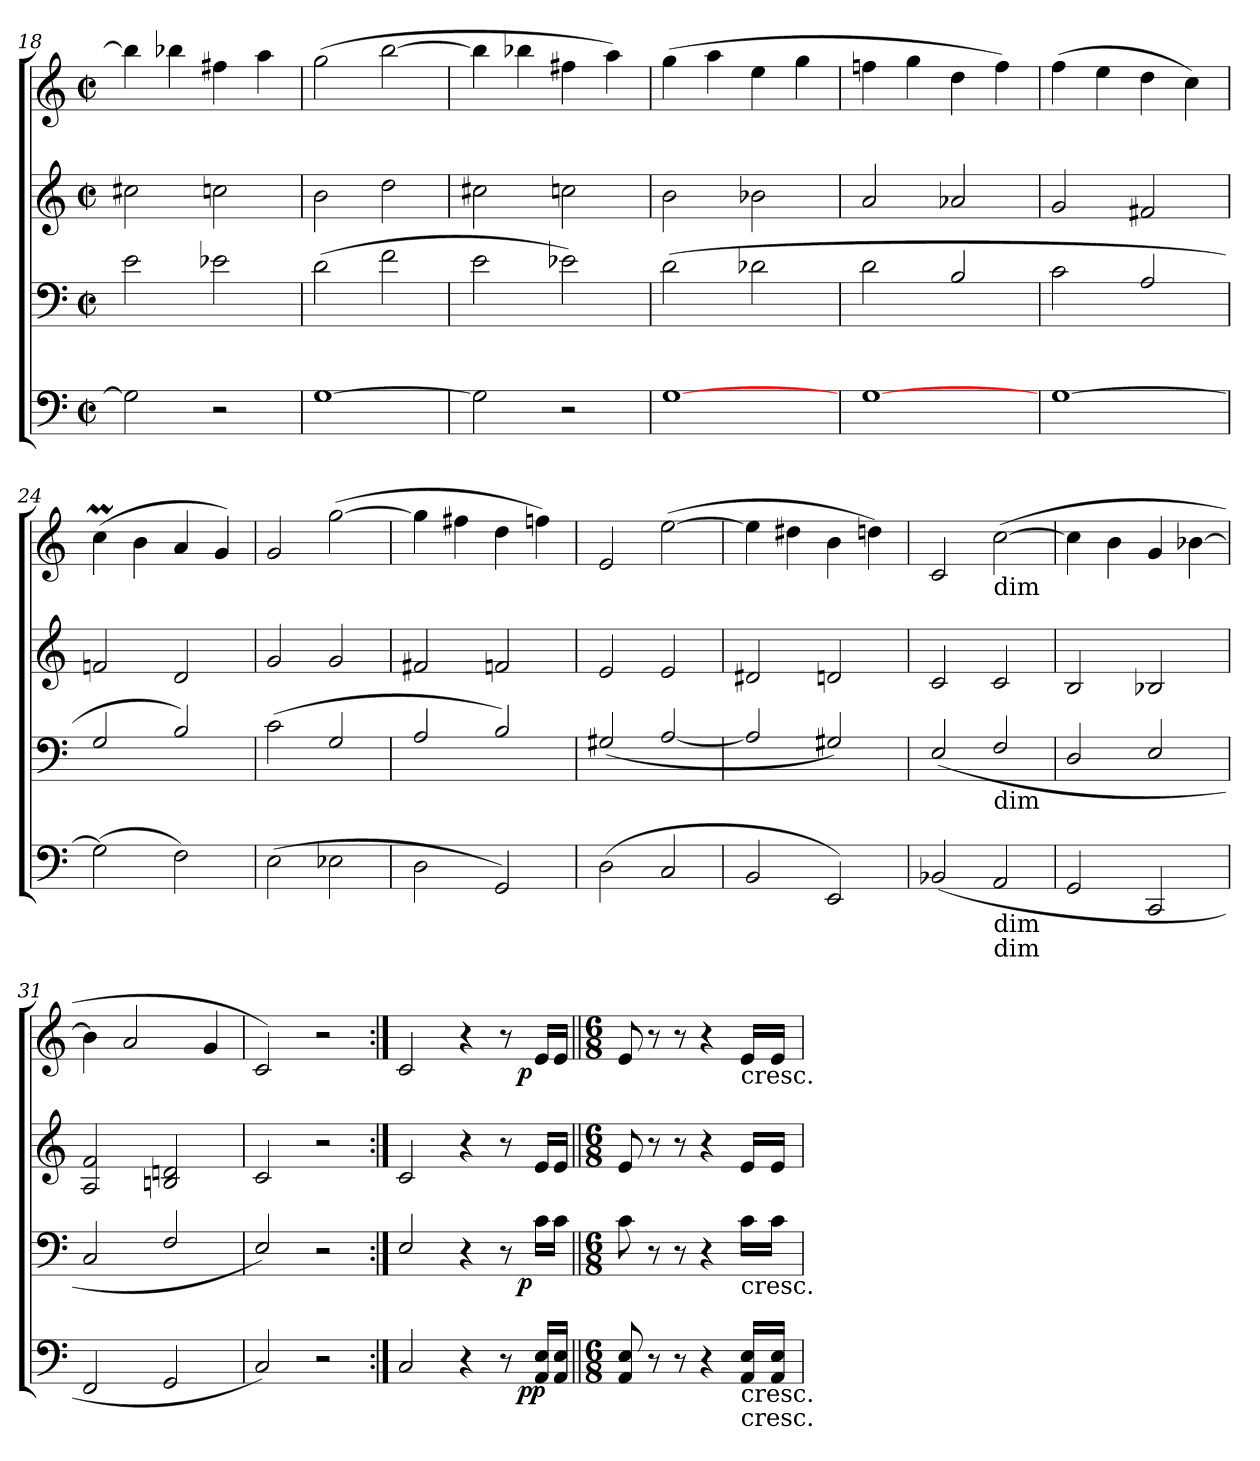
**kern	**dynam	**kern	**dynam	**kern	**kern	**dynam
*part4	*part4	*part3	*part3	*part2	*part1	*part1
*staff4	*staff4	*staff3	*staff3	*staff2	*staff1	*staff1
*M2/2	*	*M2/2	*	*M2/2	*M2/2	*
*met(c|)	*	*met(c|)	*	*met(c|)	*met(c|)	*
=18	=18	=18	=18	=18	=18	=18
2G\]	.	2e\	.	2cc#\	4bb\]	.
.	.	.	.	.	4bb-\	.
2r	.	2e-\	.	2ccn\	4ff#\	.
.	.	.	.	.	4aa\	.
=19	=19	=19	=19	=19	=19	=19
[1G	.	(>2d\	.	2b\	(>2gg\	.
.	.	2f\	.	2dd\	[2bb\	.
=20	=20	=20	=20	=20	=20	=20
2G\]	.	2e\	.	2cc#\	4bb\]	.
.	.	.	.	.	4bb-\	.
2r	.	2e-\)	.	2ccn\	4ff#\	.
.	.	.	.	.	4aa\)	.
=21	=21	=21	=21	=21	=21	=21
[1G	.	(>2d\	.	2b\	(>4gg\	.
.	.	.	.	.	4aa\	.
.	.	2d-\	.	2b-\	4ee\	.
.	.	.	.	.	4gg\	.
=22	=22	=22	=22	=22	=22	=22
[1G	.	2d\	.	2a/	4ffn\	.
.	.	.	.	.	4gg\	.
.	.	2B/	.	2a-/	4dd\	.
.	.	.	.	.	4ff\)	.
=23	=23	=23	=23	=23	=23	=23
[1G	.	2c\	.	2g/	(>4ff\	.
.	.	.	.	.	4ee\	.
.	.	2A/	.	2f#/	4dd\	.
.	.	.	.	.	4cc\)	.
=24	=24	=24	=24	=24	=24	=24
(>2G\]	.	2G/	.	2fn/	(>4ccM\	.
.	.	.	.	.	4b\	.
2F\)	.	2B/)	.	2d/	4a/	.
.	.	.	.	.	4g/)	.
!!LO:LB:g=z
=25	=25	=25	=25	=25	=25	=25
(>2E\	.	(>2c\	.	2g/	2g/	.
2E-\	.	2G/	.	2g/	(>[2gg\	.
=26	=26	=26	=26	=26	=26	=26
2D\	.	2A/	.	2f#/	4gg\]	.
.	.	.	.	.	4ff#\	.
2GG/)	.	2B/)	.	2fn/	4dd\	.
.	.	.	.	.	4ffn\)	.
=27	=27	=27	=27	=27	=27	=27
(>2D\	.	(<2G#/	.	2e/	2e/	.
2C/	.	[2A/	.	2e/	(>[2ee\	.
=28	=28	=28	=28	=28	=28	=28
2BB/	.	2A/]	.	2d#/	4ee\]	.
.	.	.	.	.	4dd#\	.
2EE/)	.	2G#/)	.	2dn/	4b\	.
.	.	.	.	.	4ddn\)	.
=29	=29	=29	=29	=29	=29	=29
(<2BB-/	.	(<2E/	.	2c/	2c/	.
!	!	!	!	!	!LO:TX:b:t=dim	!
!	!	!LO:TX:b:t=dim	!	!	!	!
!LO:TX:b:t=dim	!	!	!	!	!	!
!LO:TX:b:t=dim	!	!	!	!	!	!
2AA/	.	2F/	.	2c/	(>[2cc\	.
=30	=30	=30	=30	=30	=30	=30
2GG/	.	2D/	.	2B/	4cc\]	.
.	.	.	.	.	4b\	.
2CC/	.	2E/	.	2B-/	4g/	.
.	.	.	.	.	[4b-\	.
=31	=31	=31	=31	=31	=31	=31
2FF/	.	2C/	.	2A/ 2f/	4b-\]	.
.	.	.	.	.	2a/	.
2GG/	.	2F/	.	2Bn/ 2dn/	.	.
.	.	.	.	.	4g/	.
=32	=32	=32	=32	=32	=32	=32
2C/)	.	2E/)	.	2c/	2c/)	.
2r	.	2r	.	2r	2r	.
=33:|!	=33:|!	=33:|!	=33:|!	=33:|!	=33:|!	=33:|!
*^	*	*^	*	*	*^	*
2C/	2ryy	.	2E/	2ryy	.	2c/	2c/	2ryy	.
4r	4ryy	.	4r	4ryy	.	4r	4r	4ryy	.
8r	16ryy	.	8r	16ryy	.	8r	8r	16ryy	.
!	!	!LO:DY:b	!	!	!	!	!	!	!
!	!	!LO:DY:n=1:b	!	!	!LO:DY:b	!	!	!	!LO:DY:b
.	8.ryy	p p	.	8.ryy	p	.	.	8.ryy	p
16AA/ 16E/LL	.	.	16c\LL	.	.	16e/LL	16e/LL	.	.
16AA/ 16E/JJ	.	.	16c\JJ	.	.	16e/JJ	16e/JJ	.	.
*v	*v	*	*	*	*	*	*v	*v	*
*	*	*v	*v	*	*	*	*
=34||	=34||	=34||	=34||	=34||	=34||	=34||
*M6/8	*	*M6/8	*	*M6/8	*M6/8	*
8AA/ 8E/	.	8c\	.	8e/	8e/	.
8r	.	8r	.	8r	8r	.
8r	.	8r	.	8r	8r	.
4r	.	4r	.	4r	4r	.
!	!	!	!	!	!LO:TX:b:t=cresc.	!
!	!	!LO:TX:b:t=cresc.	!	!	!	!
!LO:TX:b:t=cresc.	!	!	!	!	!	!
!LO:TX:b:t=cresc.	!	!	!	!	!	!
16AA/ 16E/LL	.	16c\LL	.	16e/LL	16e/LL	.
16AA/ 16E/JJ	.	16c\JJ	.	16e/JJ	16e/JJ	.
=	=	=	=	=	=	=
*-	*-	*-	*-	*-	*-	*-
